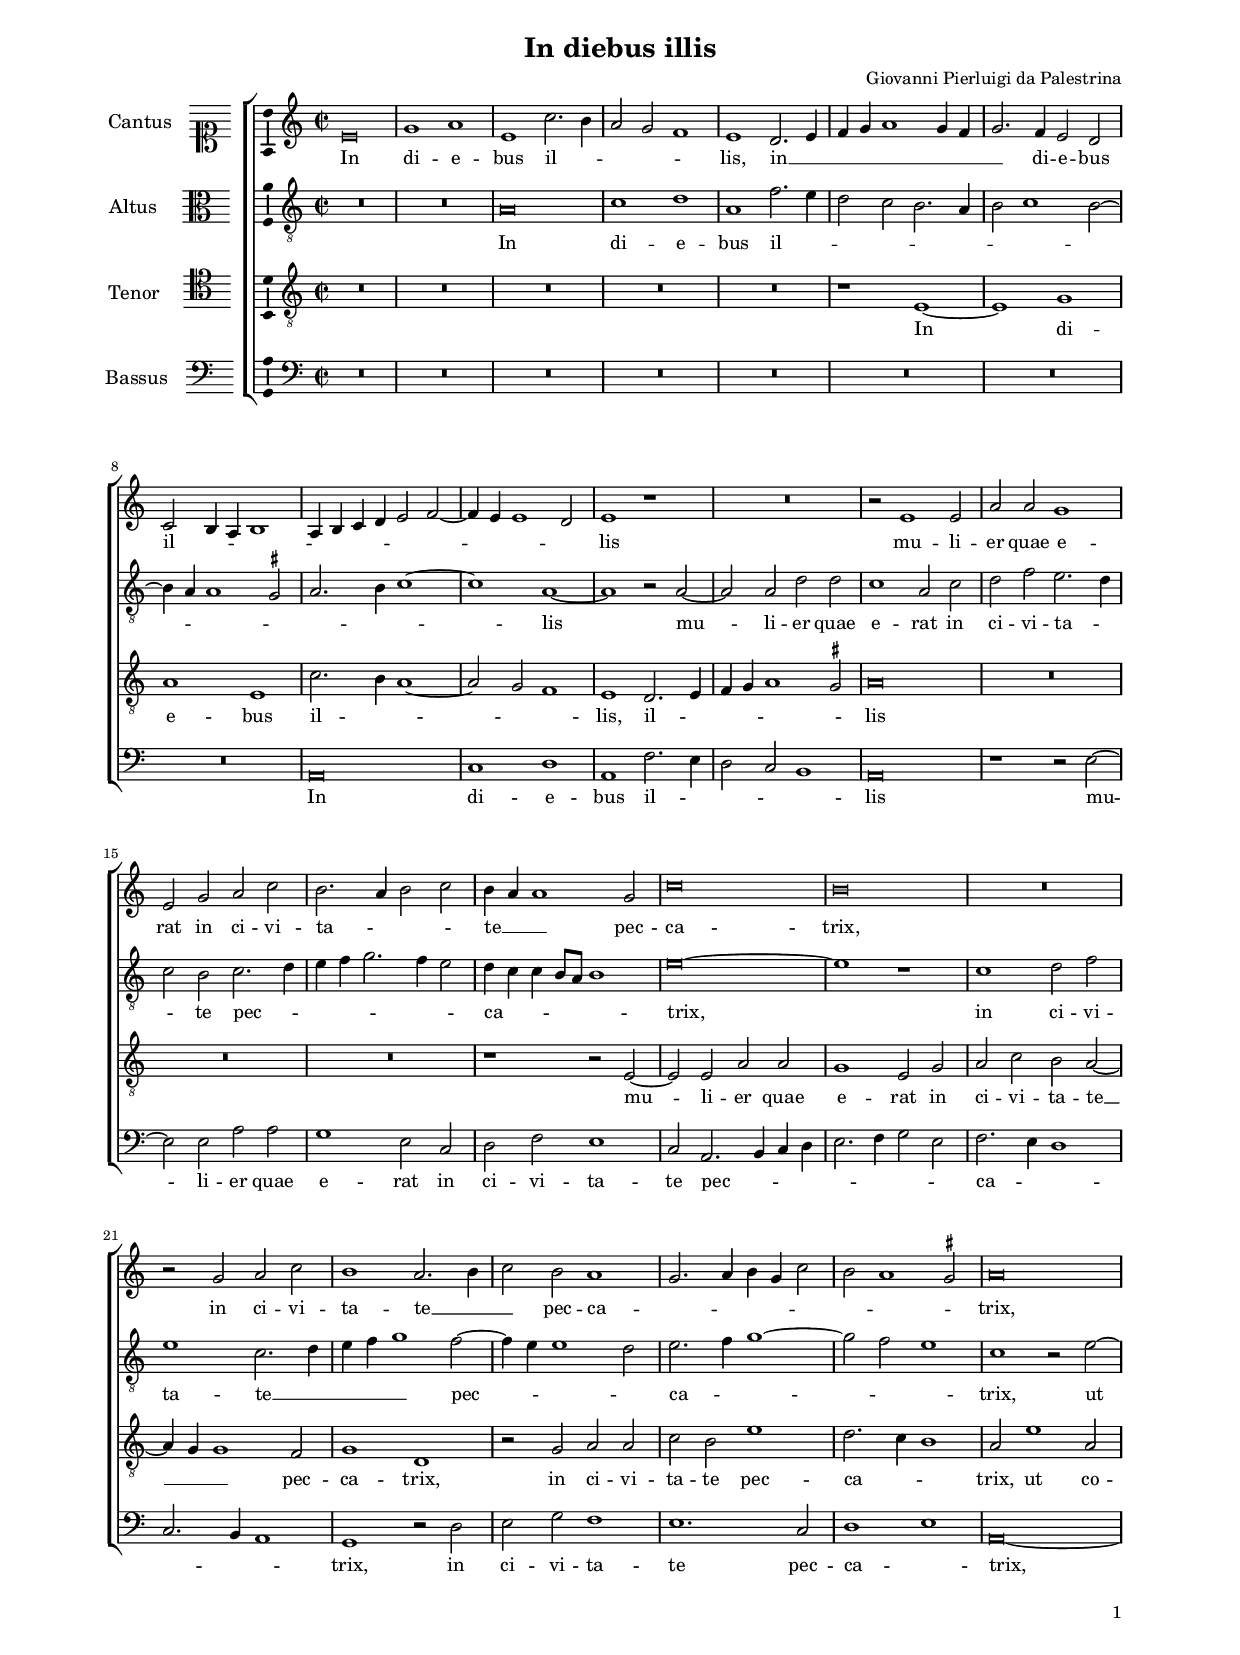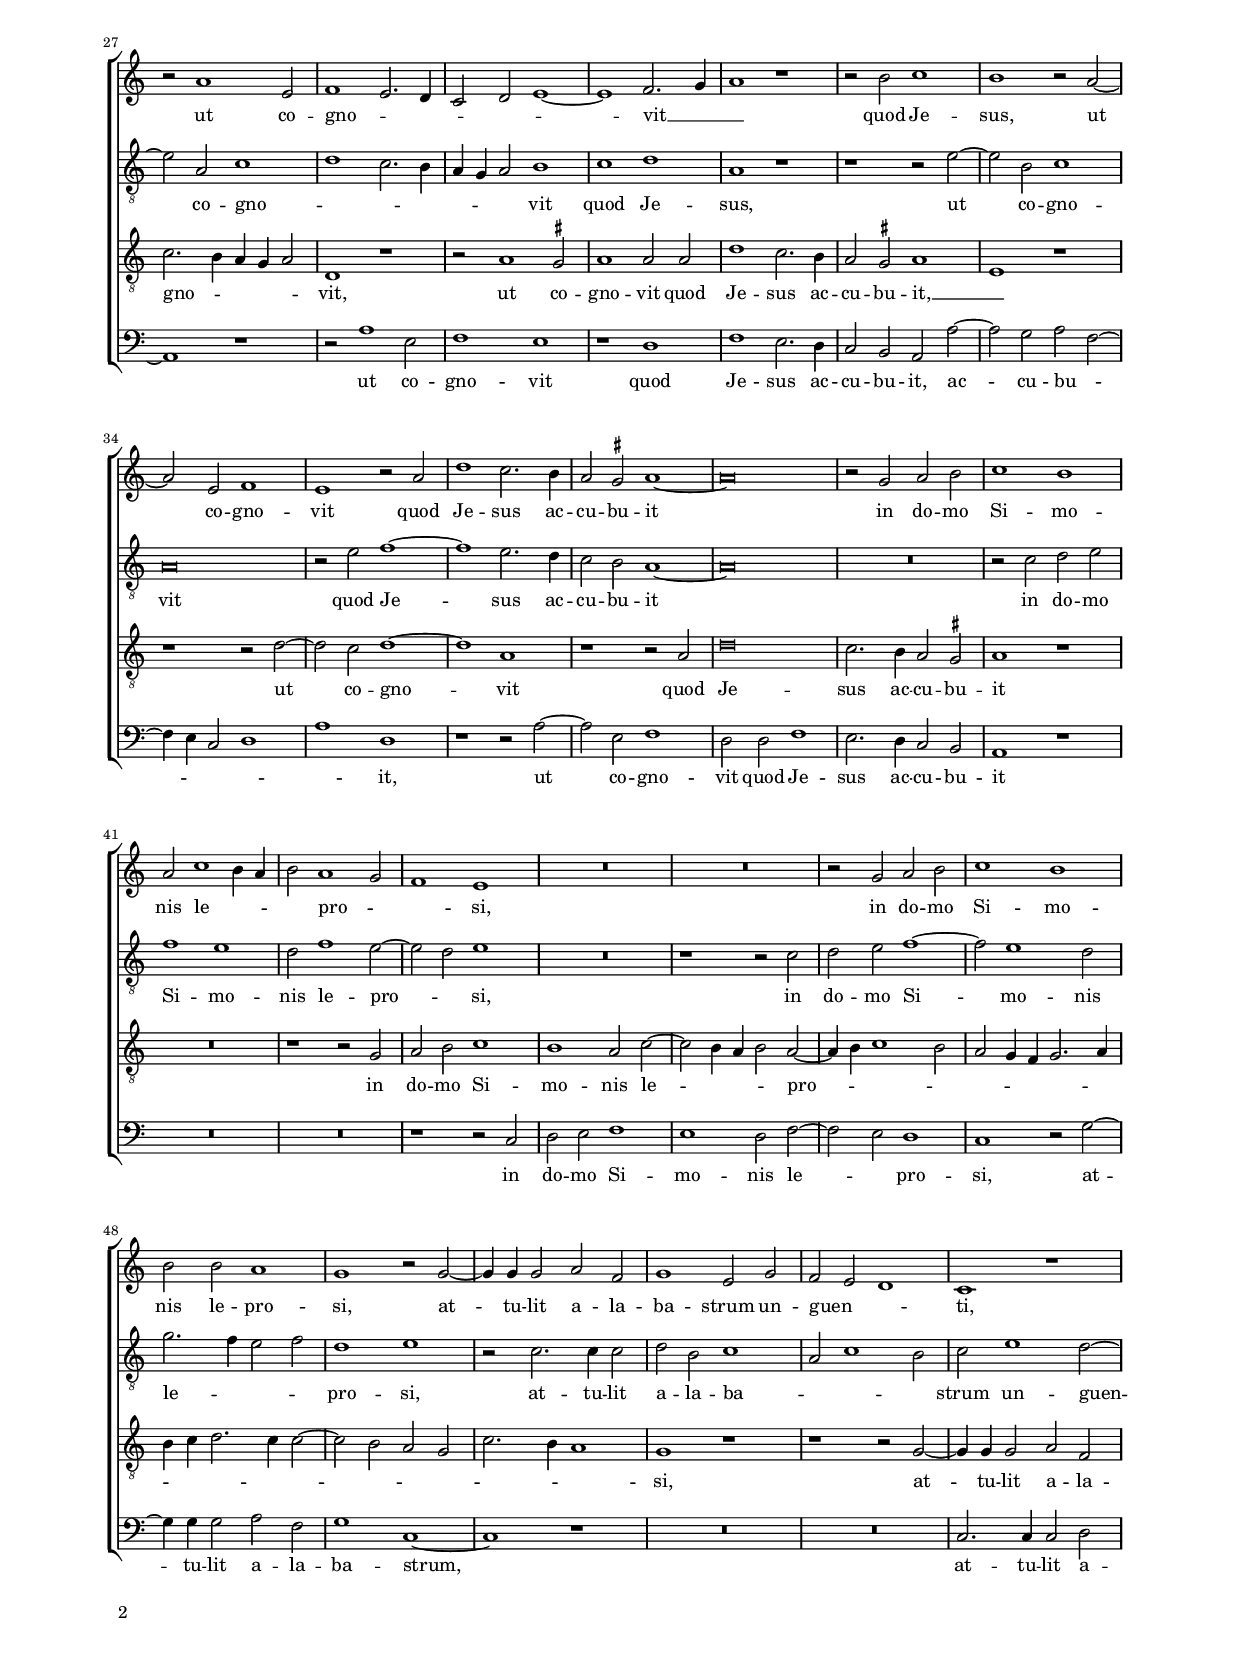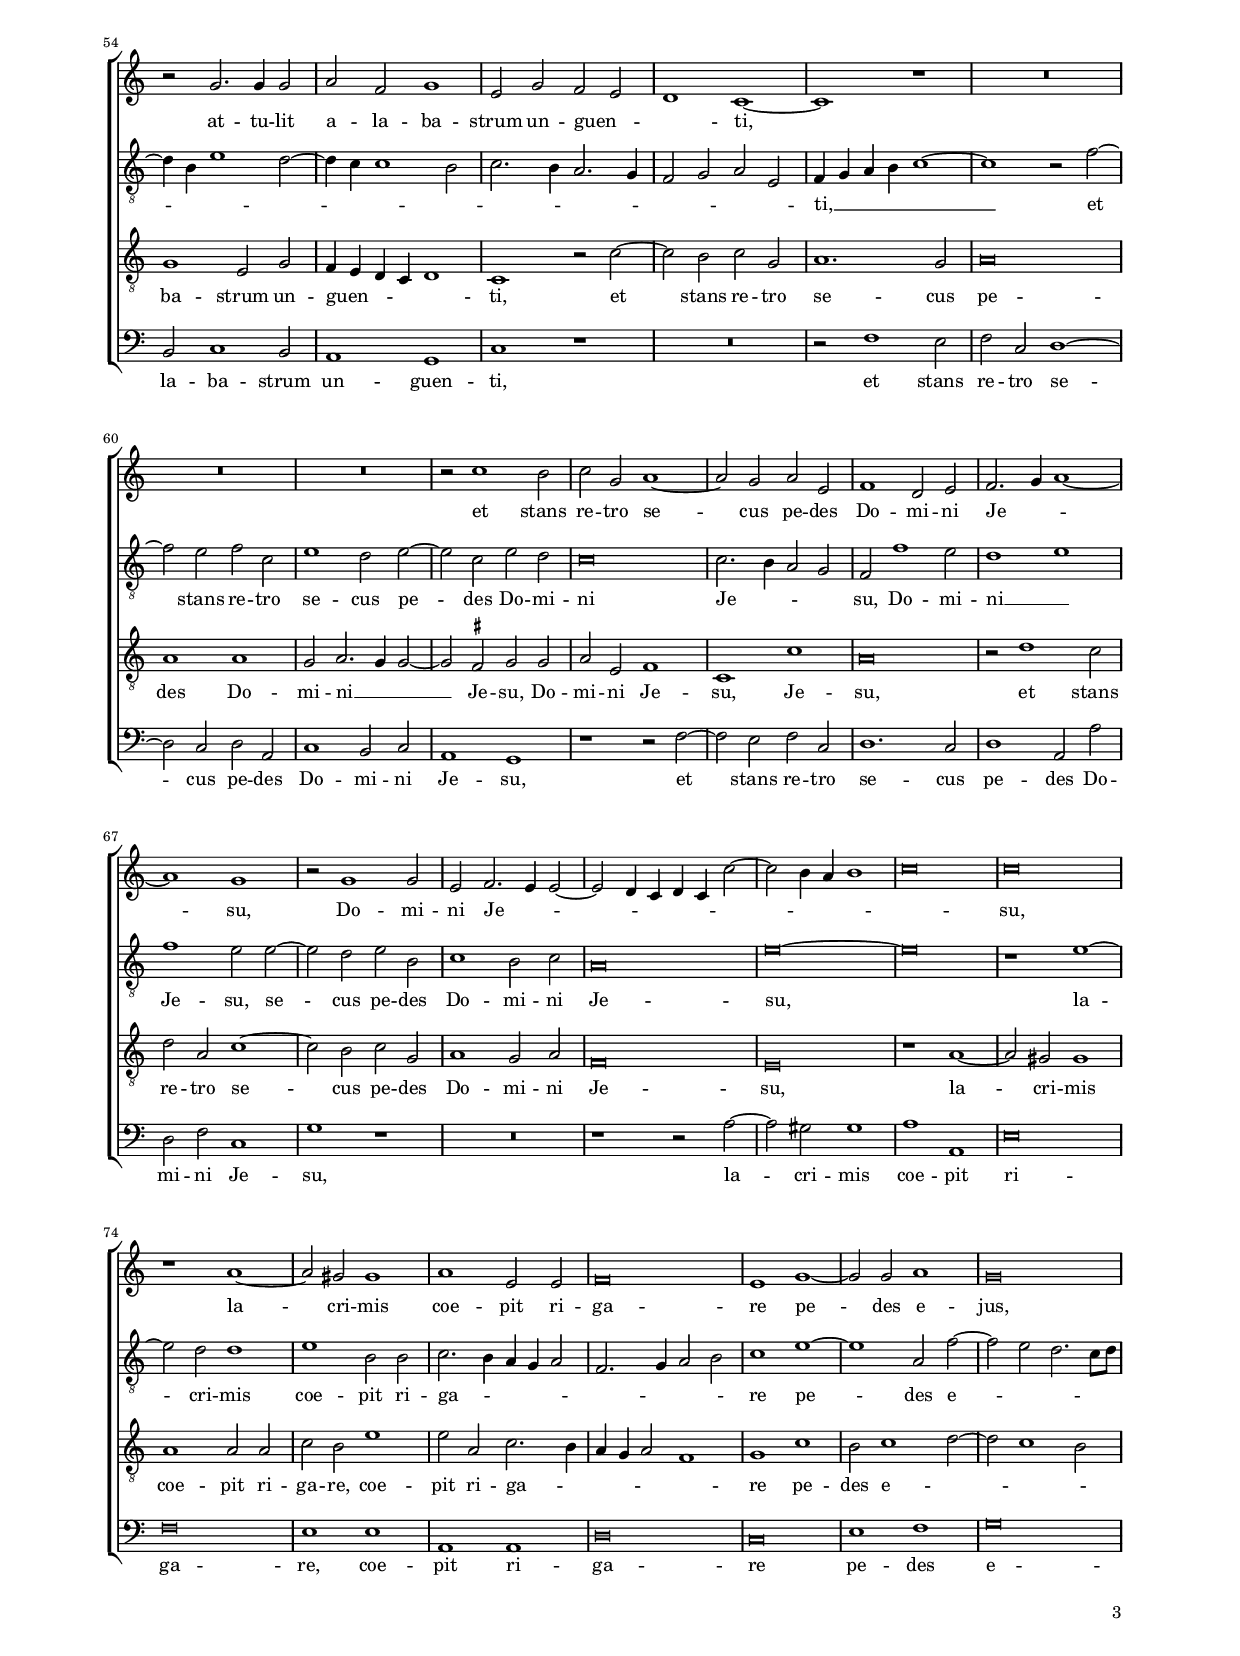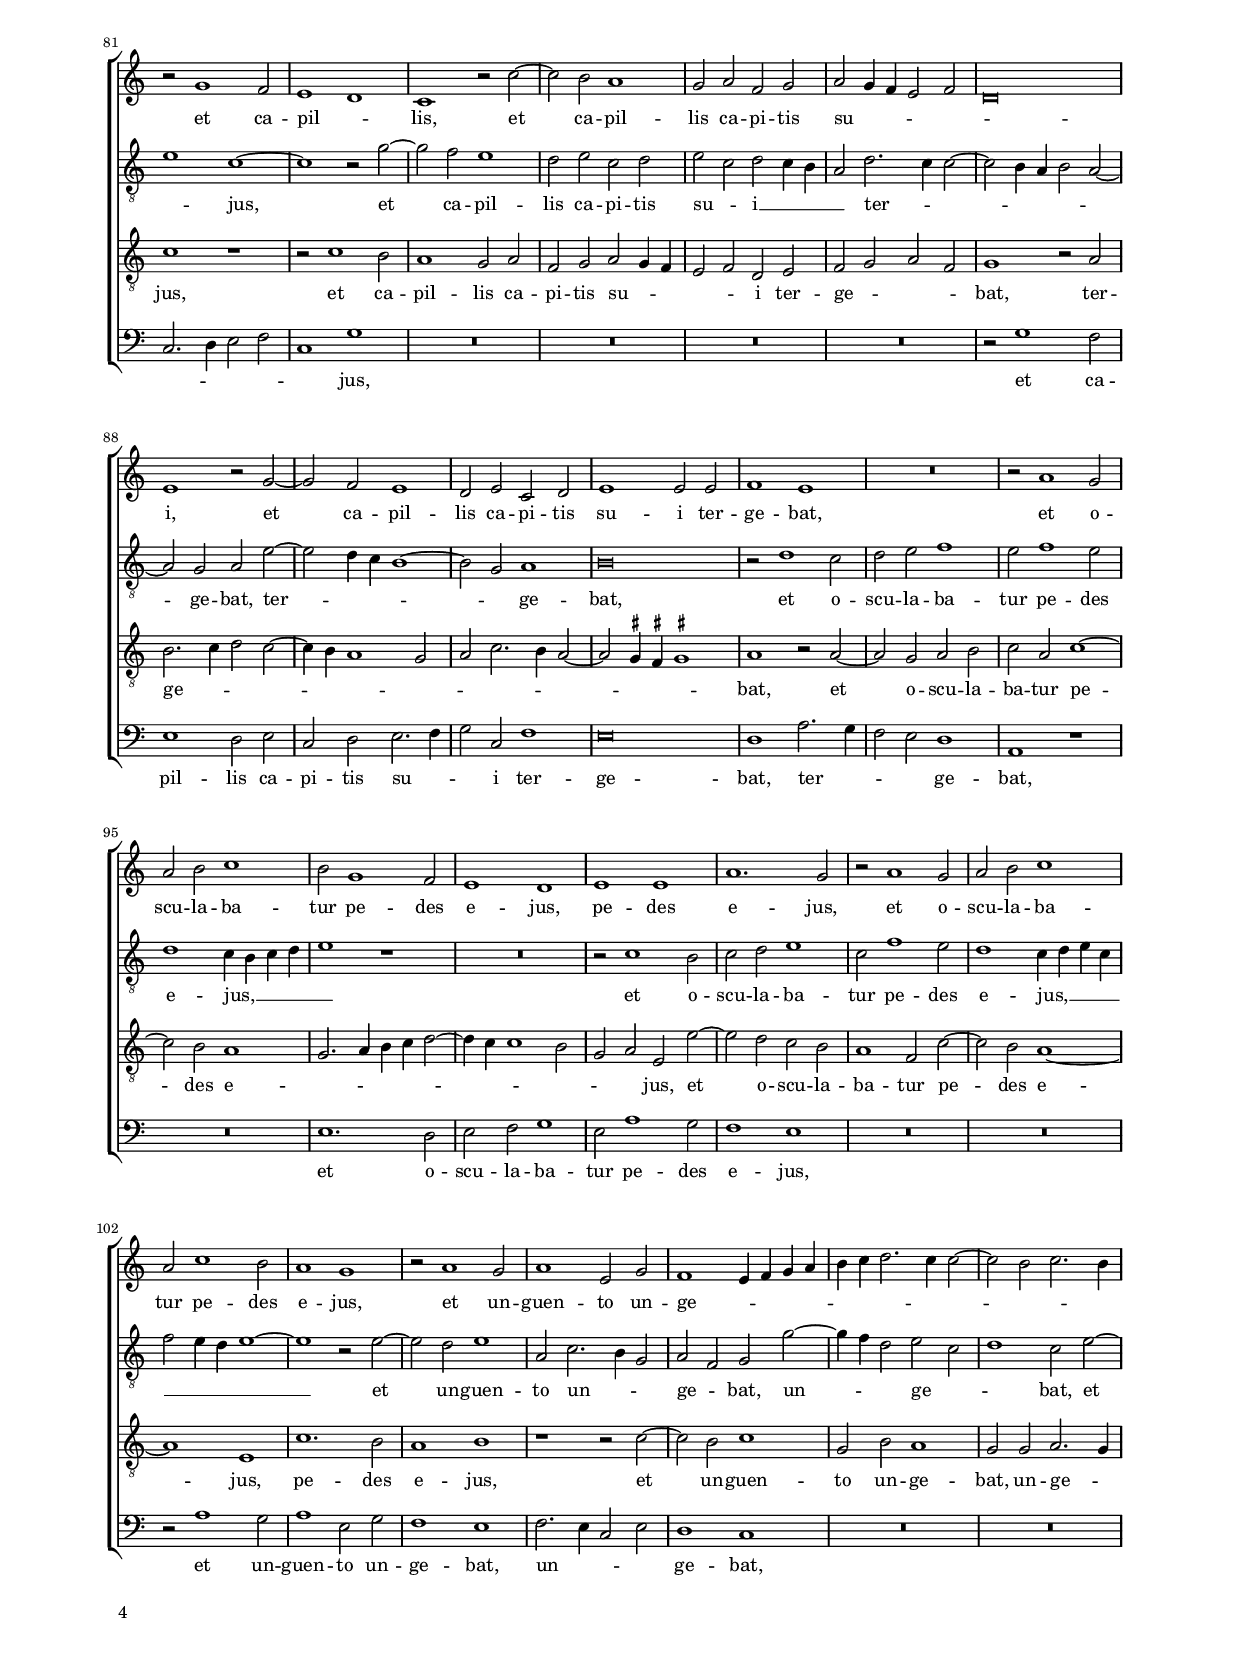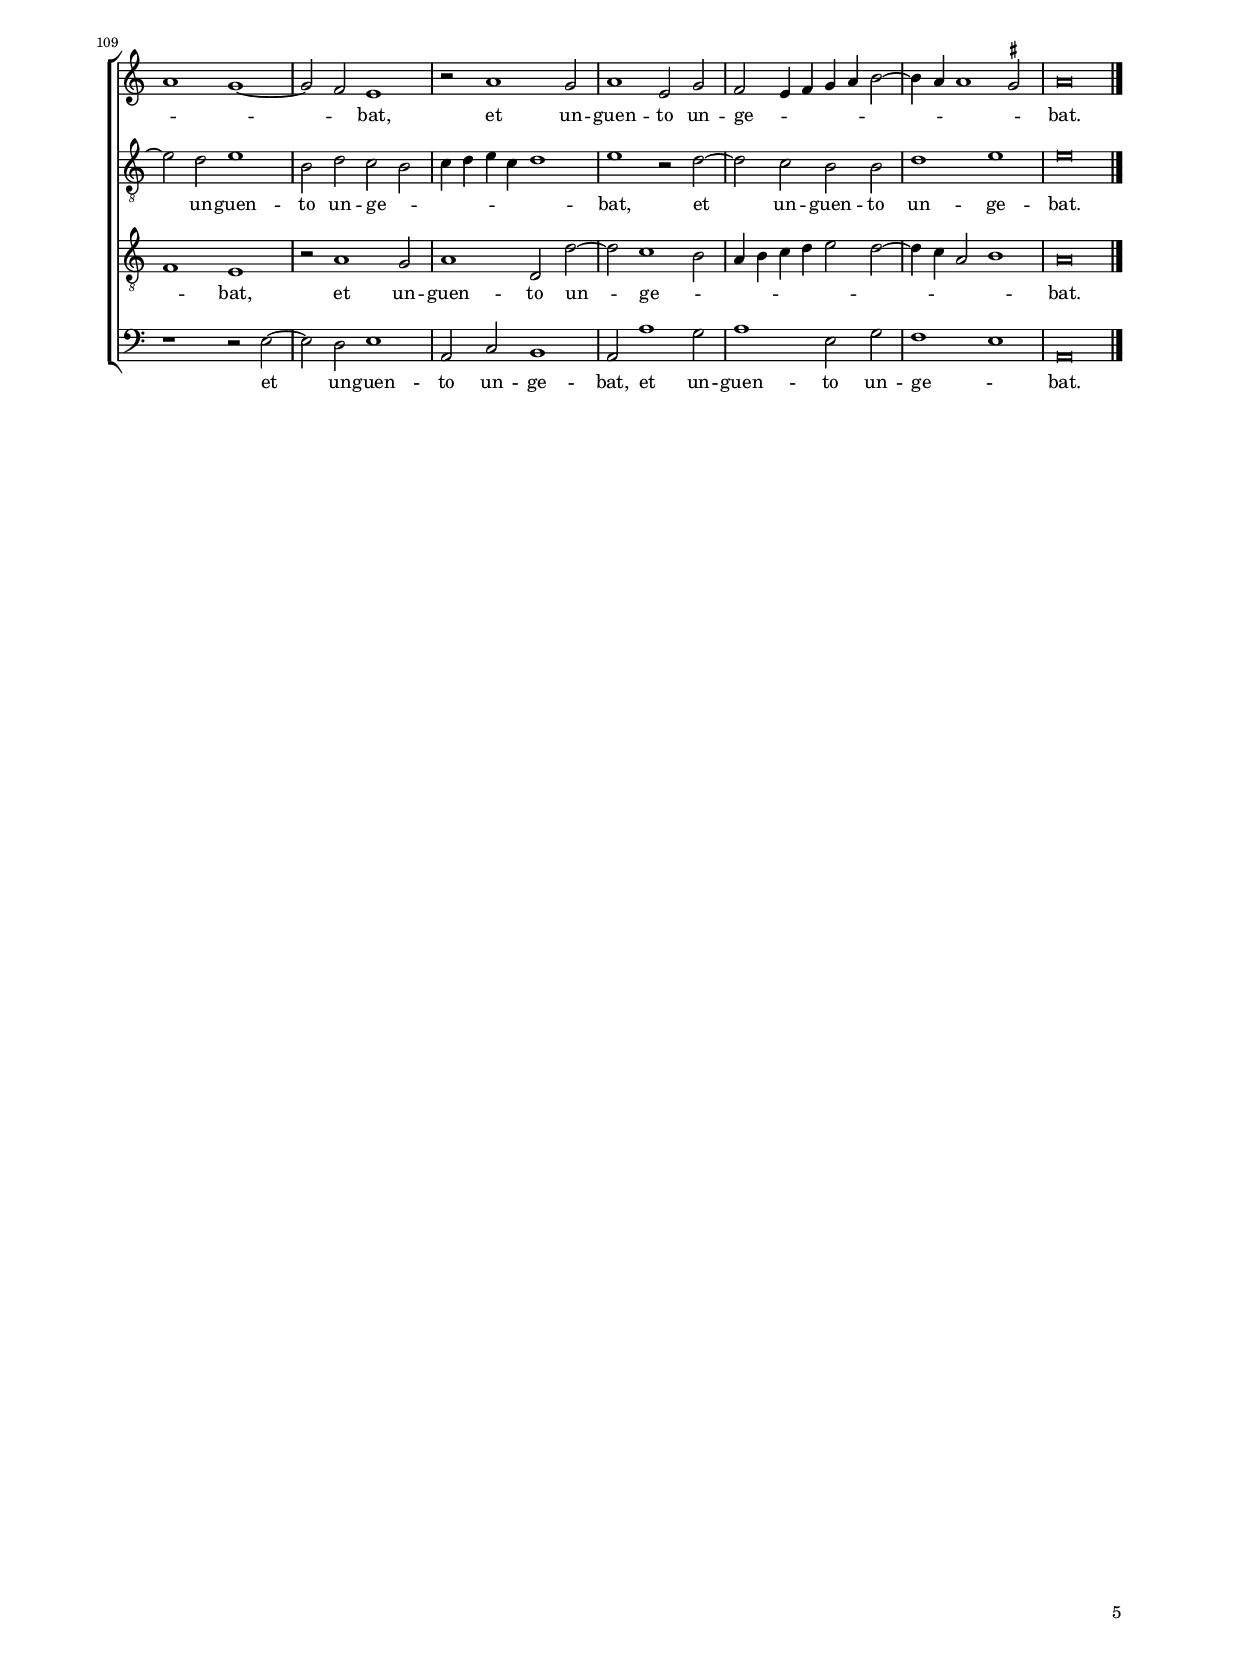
\header
{
  title="In diebus illis"
  composer="Giovanni Pierluigi da Palestrina"
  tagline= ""
}

\version "2.22.2"
\language deutsch
#(set-global-staff-size 15)
% #(set-default-paper-size "letter")
#(ly:set-option 'point-and-click #f)

	
global = {
    % \set Staff.autoBeaming = ##f        
	\key c \major
	\time 2/2 \set Score.measureLength = #(ly:make-moment 2/1)
    \set Score.tempoHideNote = ##t
    \tempo 2 = 90
    \skip 1*2*115 \bar "|."
	}

	ficta = { \once \set suggestAccidentals = ##t }
	
	forget = #(define-music-function (music) (ly:music?) #{
		\accidentalStyle forget
		$music
		\accidentalStyle default
		#})
	

\paper
	{
	top-margin = 1.7 \cm
	bottom-margin = 1.1 \cm
	left-margin = 2 \cm
	right-margin = 2 \cm
	ragged-bottom = ##f
	ragged-last-bottom = ##t
	print-page-number = ##f
	system-system-spacing = #'((basic-distance . 17) (minimum-distance . 13) (padding . 5) (strechability . 150))
    oddFooterMarkup=\markup   \fill-line { "" \fromproperty #'page:page-number-string }
    evenFooterMarkup=\markup  \fill-line { \fromproperty #'page:page-number-string "" }
    last-bottom-spacing = #'((basic-distance . 11) (minimum-distance . 7) (padding . 4))
%	systems-per-page = 3
%   page-count = 3        
%	min-systems-per-page = 3
	}


incipitcantus = \markup { \score {
	{
	\set Staff.instrumentName = \markup { \fontsize #1 "Cantus" }
	\key c \major
	\clef soprano
	s4 \bar ""
	}
	\layout  {
	raggedright = ##t
	indent = 1.6 \cm
	line-width = 2.4\cm
	\context { \Staff \remove Time_signature_engraver }
	\override Staff.Clef.Y-extent = #'(0 . 0)
	}} \hspace #1 }
	
      
incipitaltus = \markup { \score {
	{
	\set Staff.instrumentName = \markup { \fontsize #1 "Altus" }
	\key c \major
	\clef alto
	s4 \bar ""
	}
	\layout  {
	raggedright = ##t
	indent = 1.6 \cm
	line-width = 2.4\cm
	\context { \Staff \remove Time_signature_engraver }
	\override Staff.Clef.Y-extent = #'(0 . 0)
	}} \hspace #1 }


incipittenor = \markup { \score {
	{
	\set Staff.instrumentName = \markup { \fontsize #1 "Tenor" }
	\key c \major
	\clef tenor
	s4 \bar ""
	}
	\layout  {
	raggedright = ##t
	indent = 1.6 \cm
	line-width = 2.4\cm
	\context { \Staff \remove Time_signature_engraver }
	\override Staff.Clef.Y-extent = #'(0 . 0)
	}} \hspace #1 }


incipitbassus = \markup { \score {
	{
	\set Staff.instrumentName = \markup { \fontsize #1 "Bassus" }
	\key c \major
	\clef bass
	s4 \bar ""
	}
	\layout  {
	raggedright = ##t
	indent = 1.6 \cm
	line-width = 2.4\cm
	\context { \Staff \remove Time_signature_engraver }
	\override Staff.Clef.Y-extent = #'(0 . 0)
	}} \hspace #1 }


cantus =  \relative c''
	{
	e,\breve
	g1 a
	e1 c'2. h4
	a2 g f1
%5
	e1 d2. e4 |
	f4 g a1 g4 f
	g2. f4 e2 d
	c2 h4 a h1
	a4 h c d e2 f~
%10
	f4 e e1 d2 |
	e1 r
	R\breve
	r2 e1 e2
	a2 a g1
%15
	e2 g a c |
	h2. a4 h2 c
	h4 a a1 g2
	c\breve
	h\breve
%20
	R\breve |
	r2 g a c
	h1 a2. h4
	c2 h a1
	g2. a4 h g c2
%25
	h2 a1 \ficta gis2 |
	a\breve
	r2 a1 e2
	f1 e2. d4
	c2 d e1~
%30
	e1 f2. g4 |
	a1 r
	r2 h c1
	h1 r2 a~
	a2 e f1
%35
	e1 r2 a  |
	d1 c2. h4
	a2 \ficta gis a1~
	a\breve
	r2 g a h
%40
	c1 h |
	a2 c1 h4 a
	h2 a1 g2
	f1 e
	R\breve
%45
	R\breve |
	r2 g a h
	c1 h
	h2 h a1
	g1 r2 g~
%50
	g4 g g2 a f |
	g1 e2 g
	f2 e d1
	c1 r
	r2 g'2. g4 g2
%55
	a2 f g1 |
	e2 g f e
	d1 c~
	c1 r
	R\breve
%60
	R\breve |
	R\breve
	r2 c'1 h2
	c2 g a1~
	a2 g a e
%65
	f1 d2 e |
	f2. g4 a1~
	a1 g
	r2 g1 g2
	e2 f2. e4 e2~
%70
	e2 d4 c d c c'2~ |
	c2 h4 a h1
	c\breve
	c\breve
	r1 a~
%75
	a2 gis gis1 |
	a1 e2 e
	f\breve
	e1 g~
	g2 g a1
%80
	g\breve |
	r2 g1 f2
	e1 d
	c1 r2 c'~
	c2 h a1
%85
	g2 a f g |
	a2 g4 f e2 f
	d\breve
	e1 r2 g~
	g2 f e1
%90
	d2 e c d |
	e1 e2 e
	f1 e
	R\breve
	r2 a1 g2
%95
	a2 h c1 |
	h2 g1 f2
	e1 d
	e1 e
	a1. g2
%100
	r2 a1 g2 |
	a2 h c1
	a2 c1 h2
	a1 g
	r2 a1 g2
%105
	a1 e2 g |
	f1 e4 f g a 
	h4 c d2. c4 c2~
	c2 h c2. h4
	a1 g~
%110
	g2 f e1 |
	r2 a1 g2
	a1 e2 g
	f2 e4 f g a h2~
	h4 a a1 \ficta gis2
%115
	a\breve |
	}


altus =  \relative c'
	{
	R\breve
	R\breve
	a\breve
	c1 d
%5
	a1 f'2. e4 |
	d2 c h2. a4
	h2 c1 h2~
	h4 a a1 \ficta gis2
	a2. h4 c1~
%10
	c1 a~ |
	a1 r2 a~
	a2 a d d
	c1 a2 c
	d2 f e2. d4
%15
	c2 h c2. d4  |
	e4 f g2. f4 e2
	d4 c c h8 a h1
	e\breve~
	e1 r
%20
	c1 d2 f |
	e1 c2. d4
	e4 f g1 f2~
	f4 e e1 d2
	e2. f4 g1~
%25
	g2 f e1 |
	c1 r2 e~
	e2 a, c1
	d1 c2. h4
	a4 g a2 h1
%30
	c1 d |
	a1 r
	r1 r2 e'~
	e2 h c1
	a\breve
%35
	r2 e' f1~ |
	f1 e2. d4
	c2 h a1~
	a\breve
	R\breve
%40
	r2 c d e |
	f1 e
	d2 f1 e2~
	e2 d e1
	R\breve
%45
	r1 r2 c |
	d2 e f1~
	f2 e1 d2
	g2. f4 e2 f
	d1 e
%50
	r2 c2. c4 c2 |
	d2 h c1
	a2 c1 h2
	c2 e1 d2~
	d4 h e1 d2~
%55
	d4 c c1 h2 |
	c2. h4 a2. g4
	f2 g a e
	f4 g a h c1~
	c1 r2 f~
%60
	f2 e f c |
	e1 d2 e~
	e2 c e d
	c\breve
	c2. h4 a2 g
%65
	f2 f'1 e2 |
	d1 e
	f1 e2 e~
	e2 d e h
	c1 h2 c
%70
	a\breve |
	e'\breve~
	e\breve
	r1 e~
	e2 d d1
%75
	e1 h2 h |
	c2. h4 a g a2
	f2. g4 a2 h
	c1 e~
	e1 a,2 f'~
%80
	f2 e d2. c8 d |
	e1 c~
	c1 r2 g'~
	g2 f e1
	d2 e c d
%85
	e2 c d c4 h |
	a2 d2. c4 c2~
	c2 h4 a h2 a~
	a2 g a e'~
	e2 d4 c h1~
%90
	h2 g a1 |
	h\breve
	r2 d1 c2
	d2 e f1
	e2 f1 e2
%95
	d1 c4 h c d |
	e1 r
	R\breve
	r2 c1 h2
	c2 d e1
%100
	c2 f1 e2 |
	d1 c4 d e c
	f2 e4 d e1~
	e1 r2 e~
	e2 d e1
%105
	a,2 c2. h4 g2 |
	a2 f g g'~
	g4 f d2 e c
	d1 c2 e~
	e2 d e1
%110
	h2 d c h |
	c4 d e c d1
	e1 r2 d~
	d2 c h h
	d1 e
%115
	e\breve |
	}


tenor =  \relative c'
	{
	R\breve
	R\breve
	R\breve
	R\breve
%5
	R\breve |
	r1 e,~
	e1 g
	a1 e
	c'2. h4 a1~
%10
	a2 g f1 |
	e1 d2. e4
	f4 g a1 \ficta gis2
	a\breve
	R\breve
%15
	R\breve |
	R\breve
	r1 r2 e~
	e2 e a a
	g1 e2 g
%20
	a2 c h a~ |
	a4 g g1 f2
	g1 d
	r2 g a a
	c2 h e1
%25
	d2. c4 h1 |
	a2 e'1 a,2
	c2. h4 a g a2
	d,1 r
	r2 a'1 \ficta gis2
%30
	a1 a2 a |
	d1 c2. h4
	a2 \ficta gis a1
	e1 r
	r1 r2 d'~
%35
	d2 c d1~ |
	d1 a
	r1 r2 a
	d\breve
	c2. h4 a2 \ficta gis2
%40
	a1 r |
	R\breve
	r1 r2 g
	a2 h c1
	h1 a2 c~
%45
	c2 h4 a h2 a~ |
	a4 h c1 h2
	a2 g4 f g2. a4
	h4 c d2. c4 c2~
	c2 h a g
%50
	c2. h4 a1 |
	g1 r
	r1 r2 g~
	g4 g g2 a f
	g1 e2 g
%55
	f4 e d c d1 |
	c1 r2 c'~
	c2 h c g
	a1. g2
	a\breve
%60
	a1 a |
	g2 a2. g4 g2~
	g2 \ficta fis g g
	a2 e f1
	c1 c'
%65
	a\breve |
	r2 d1 c2
	d2 a c1~
	c2 h c g
	a1 g2 a
%70
	f\breve |
	e\breve
	r1 a~
	a2 gis gis1
	a1 a2 a
%75
	c2 h e1 |
	e2 a, c2. h4
	a4 g a2 f1
	g1 c
	h2 c1 d2~
%80
	d2 c1 h2 |
	c1 r
	r2 c1 h2
	a1 g2 a
	f2 g a g4 f
%85
	e2 f d e |
	f2 g a f
	g1 r2 a
	h2. c4 d2 c~
	c4 h a1 g2
%90
	a2 c2. h4 a2~ |
	a2 \ficta gis4 \ficta fis \ficta gis!1
	a1 r2 a~
	a2 g a h
	c2 a c1~
%95
	c2 h a1 |
	g2. a4 h c d2~
	d4 c c1 h2
	g2 a e e'~
	e2 d c h
%100
	a1 f2 c'~ |
	c2 h a1~
	a1 e
	c'1. h2
	a1 h
%105
	r1 r2 c~ |
	c2 h c1
	g2 h a1
	g2 g a2. g4
	f1 e
%110
	r2 a1 g2 |
	a1 d,2 d'~
	d2 c1 h2
	a4 h c d e2 d~
	d4 c a2 h1
%115
	a\breve |
	}


bassus  =  \relative c
	{
	R\breve
	R\breve
	R\breve
	R\breve
%5
	R\breve |
	R\breve
	R\breve
	R\breve
	a\breve
%10
	c1 d |
	a1 f'2. e4
	d2 c h1
	a\breve
	r1 r2 e'~
%15
	e2 e a a |
	g1 e2 c
	d2 f e1
	c2 a2. h4 c d
	e2. f4 g2 e
%20
	f2. e4 d1 |
	c2. h4 a1
	g1 r2 d'
	e2 g f1
	e1. c2
%25
	d1 e |
	a,\breve~
	a1 r
	r2 a'1 e2
	f1 e
%30
	r1 d |
	f1 e2. d4
	c2 h a a'~
	a2 g a f~
	f4 e c2 d1
%35
	a'1 d, |
	r1 r2 a'~
	a2 e f1
	d2 d f1
	e2. d4 c2 h
%40
	a1 r |
	R\breve
	R\breve
	r1 r2 c
	d2 e f1
%45
	e1 d2 f~ |
	f2 e d1
	c1 r2 g'~
	g4 g g2 a f
	g1 c,~
%50
	c1 r |
	R\breve
	R\breve
	c2. c4 c2 d
	h2 c1 h2
%55
	a1 g |
	c1 r
	R\breve
	r2 f1 e2
	f2 c d1~
%60
	d2 c d a |
	c1 h2 c
	a1 g
	r1 r2 f'~
	f2 e f c
%65
	d1. c2 |
	d1 a2 a'
	d,2 f c1
	g'1 r
	R\breve
%70
	r1 r2 a~ |
	a2 gis gis1
	a1 a,
	e'\breve
	f\breve
%75
	e1 e |
	a,1 a
	d\breve
	c\breve
	e1 f
%80
	g\breve |
	c,2. d4 e2 f
	c1 g'
	R\breve
	R\breve
%85
	R\breve |
	R\breve
	r2 g1 f2
	e1 d2 e
	c2 d e2. f4
%90
	g2 c, f1 |
	e\breve
	d1 a'2. g4
	f2 e d1
	a1 r
%95
	R\breve |
	e'1. d2
	e2 f g1
	e2 a1 g2
	f1 e
%100
	R\breve |
	R\breve
	r2 a1 g2
	a1 e2 g
	f1 e
%105
	f2. e4 c2 e |
	d1 c
	R\breve
	R\breve
	r1 r2 e~
%110
	e2 d e1 |
	a,2 c h1
	a2 a'1 g2
	a1 e2 g
	f1 e
%115
	a,\breve |  
	}

lyricscantus = \lyricmode {
	In di -- e -- bus il -- _ _ _ _ lis,
    in __ _ _ _ _ _ _ _ di -- e -- bus il -- _ _ _ _ _ _ _ _ _ _ _ _ lis
    mu -- li -- er quae e -- rat in ci -- vi -- ta -- _ _ _ te __ _ _ pec -- ca -- trix,
    in ci -- vi -- ta -- te __ _ _ pec -- ca -- _ _ _ _ _ _ _ _ trix,
    ut co -- gno -- _ _ _ _ _ vit __ _ _ quod Je -- sus,
    ut co -- gno -- vit quod Je -- sus ac -- cu -- bu -- it
    in do -- mo Si -- mo -- nis le -- _ _ _ pro -- _ _ si,
    in do -- mo Si -- mo -- nis le -- pro -- si,
    at -- tu -- lit a -- la -- ba -- strum un -- guen -- _ _ ti,
    at -- tu -- lit a -- la -- ba -- strum un -- guen -- _ _ ti,
    et stans re -- tro se -- cus pe -- des Do -- mi -- ni Je -- _ _ su,
    Do -- mi -- ni Je -- _ _ _ _ _ _ _ _ _ _ _ su,
    la -- cri -- mis coe -- pit ri -- ga -- re pe -- des e -- jus,
    et ca -- pil -- _ lis,
    et ca -- pil -- lis ca -- pi -- tis su -- _ _ _ _ _ i,
    et ca -- pil -- lis ca -- pi -- tis su -- i
    ter -- ge -- bat,
    et o -- scu -- la -- ba -- tur pe -- des e -- jus,
    pe -- des e -- jus,
    et o -- scu -- la -- ba -- tur pe -- des e -- jus,
    et un -- guen -- to un -- ge -- _ _ _ _ _ _ _ _ _ _ _ _ _ _ _ bat,
    et un -- guen -- to un -- ge -- _ _ _ _ _ _ _ _ bat.
	}


lyricsaltus = \lyricmode {
	In di -- e -- bus il -- _ _ _ _ _ _ _ _ _ _ _ _ _ _ lis
    mu -- li -- er quae e -- rat in ci -- vi -- ta -- _ _ te pec -- _ _ _ _ _ _ ca -- _ _ _ _ _ trix,
    in ci -- vi -- ta -- te __ _ _ _ _ pec -- _ _ _ ca -- _ _ _ _ trix,
    ut co -- gno -- _ _ _ _ _ _ vit quod Je -- sus,
    ut co -- gno -- vit quod Je -- sus ac -- cu -- bu -- it
    in do -- mo Si -- mo -- nis le -- pro -- _ si,
    in do -- mo Si -- mo -- nis le -- _ _ _ pro -- si,
    at -- tu -- lit a -- la -- ba -- _ _ _ strum un -- guen -- _ _ _ _ _ _ _ _ _ _ _ _ _ _ ti, __ _ _ _ _
    et stans re -- tro se -- cus pe -- des Do -- mi -- ni Je -- _ _ _ su,
    Do -- mi -- ni __ _ Je -- su,
    se -- cus pe -- des Do -- mi -- ni Je -- su,
    la -- cri -- mis coe -- pit ri -- ga -- _ _ _ _ _ _ _ _ re pe -- des e -- _ _ _ _ _ jus,
    et ca -- pil -- lis ca -- pi -- tis su -- _ i __ _ _ _ ter -- _ _ _ _ _ _ ge -- bat,
    ter -- _ _ _ _ ge -- bat,
    et o -- scu -- la -- ba -- tur pe -- des e -- jus, __ _ _ _ _
    et o -- scu -- la -- ba -- tur pe -- des e -- jus, __ _ _ _ _ _ _ _
    et un -- guen -- to un -- _ _ ge -- _ bat,
    un -- _ _ ge -- _ _ bat,
    et un -- guen -- to un -- ge -- _ _ _ _ _ _ bat,
    et un -- guen -- to un -- ge -- bat.
	}


lyricstenor = \lyricmode {
	In di -- e -- bus il -- _ _ _ _ lis,
    il -- _ _ _ _ _ lis
    mu -- li -- er quae e -- rat in ci -- vi -- ta -- te __ _ _ pec -- ca -- trix,
    in ci -- vi -- ta -- te pec -- ca -- _ _ trix,
    ut co -- gno -- _ _ _ _ vit,
    ut co -- gno -- vit quod Je -- sus ac -- cu -- bu -- it, __ _
    ut co -- gno -- vit quod Je -- sus ac -- cu -- bu -- it
    in do -- mo Si -- mo -- nis le -- _ _ _ pro -- _ _ _ _ _ _ _ _ _ _ _ _ _ _ _ _ _ _ _ si,
    at -- tu -- lit a -- la -- ba -- strum un -- guen -- _ _ _ _ ti,
    et stans re -- tro se -- cus pe -- des Do -- mi -- ni __ _ _ Je -- su,
    Do -- mi -- ni Je -- su,
    Je -- su,
    et stans re -- tro se -- cus pe -- des Do -- mi -- ni Je -- su,
    la -- cri -- mis coe -- pit ri -- ga -- re,
    coe -- pit ri -- ga -- _ _ _ _ _ re pe -- des e -- _ _ _ jus,
    et ca -- pil -- lis ca -- pi -- tis su -- _ _ _ _ i ter -- ge -- _ _ _ bat,
    ter -- ge -- _ _ _ _ _ _ _ _ _ _ _ _ _ bat,
    et o -- scu -- la -- ba -- tur pe -- des e -- _ _ _ _ _ _ _ _ _ _ jus,
    et o -- scu -- la -- ba -- tur pe -- des e -- jus,
    pe -- des e -- jus,
    et un -- guen -- to un -- ge -- bat,
    un -- ge -- _ _ bat,
    et un -- guen -- to un -- ge -- _ _ _ _ _ _ _ _ _ _ bat.
	}


lyricsbassus = \lyricmode {
	In di -- e -- bus il -- _ _ _ _ lis
    mu -- li -- er quae e -- rat in ci -- vi -- ta -- te pec -- _ _ _ _ _ _ _ ca -- _ _ _ _ _ trix,
    in ci -- vi -- ta -- te pec -- ca -- _ trix,
    ut co -- gno -- vit quod Je -- sus ac -- cu -- bu -- it,
    ac -- cu -- bu -- _ _ _ _ _ it,
    ut co -- gno -- vit quod Je -- sus ac -- cu -- bu -- it
    in do -- mo Si -- mo -- nis le -- _ pro -- si,
    at -- tu -- lit a -- la -- ba -- strum,
    at -- tu -- lit a -- la -- ba -- strum un -- guen -- ti,
    et stans re -- tro se -- cus pe -- des Do -- mi -- ni Je -- su,
    et stans re -- tro se -- cus pe -- des Do -- mi -- ni Je -- su,
    la -- cri -- mis coe -- pit ri -- ga -- re,
    coe -- pit ri -- ga -- re pe -- des e -- _ _ _ _ _ jus,
    et ca -- pil -- lis ca -- pi -- tis su -- _ _ i ter -- ge -- bat,
    ter -- _ _ _ ge -- bat,
    et o -- scu -- la -- ba -- tur pe -- des e -- jus,
    et un -- guen -- to un -- ge -- bat,
    un -- _ _ _ ge -- bat,
    et un -- guen -- to un -- ge -- bat,
    et un -- guen -- to un -- ge -- _ bat.
	}


\score
{  
	\transpose c c {
	\new ChoirStaff \with { \override StaffGrouper.staff-staff-spacing.basic-distance = #12 }
	<<

	\new Staff << \global
	\new Voice="v1" {
		\set Staff.instrumentName=\incipitcantus
        %       \set Staff.instrumentName="S"
		\set Staff.midiInstrument = "reed organ"
		\clef "violin"
		\cantus }
	\new Lyrics \lyricsto "v1" {\lyricscantus }
	>>


	\new Staff << \global
	\new Voice="v2" {
		\set Staff.instrumentName=\incipitaltus
        %       \set Staff.instrumentName="A"
		\set Staff.midiInstrument = "reed organ"
        \clef "G_8"
		\altus}
	\new Lyrics \lyricsto "v2" {\lyricsaltus }
	>>


	\new Staff << \global
	\new Voice="v3" {
		\set Staff.instrumentName=\incipittenor
        %       \set Staff.instrumentName="T"
		\set Staff.midiInstrument = "reed organ"
		\clef "G_8"
		\tenor }
	\new Lyrics \lyricsto "v3" {\lyricstenor }
	>>


	\new Staff << \global
	\new Voice="v4" {
		\set Staff.instrumentName=\incipitbassus
        %       \set Staff.instrumentName="B"
		\set Staff.midiInstrument = "reed organ"
		\clef "bass" 
		\bassus }
	\new Lyrics \lyricsto "v4" {\lyricsbassus}
	>>

	>>
	} % transpose

	\layout
	{
	indent = 2.3 \cm
%	\context { \Lyrics \override VerticalAxisGroup.nonstaff-relatedstaff-spacing.padding = #2 }
%	\context { \Lyrics \override LyricText.font-size = #1 }
	\context { \Staff \override TimeSignature.break-visibility = #end-of-line-invisible }
    \context { \Staff \consists "Ambitus_engraver" }
	\context { \Score \override BarNumber.padding = #2 }
	\context { \Voice \override NoteHead.style = #'baroque }
	}

\midi
	{
	}
	
}


% EOF
